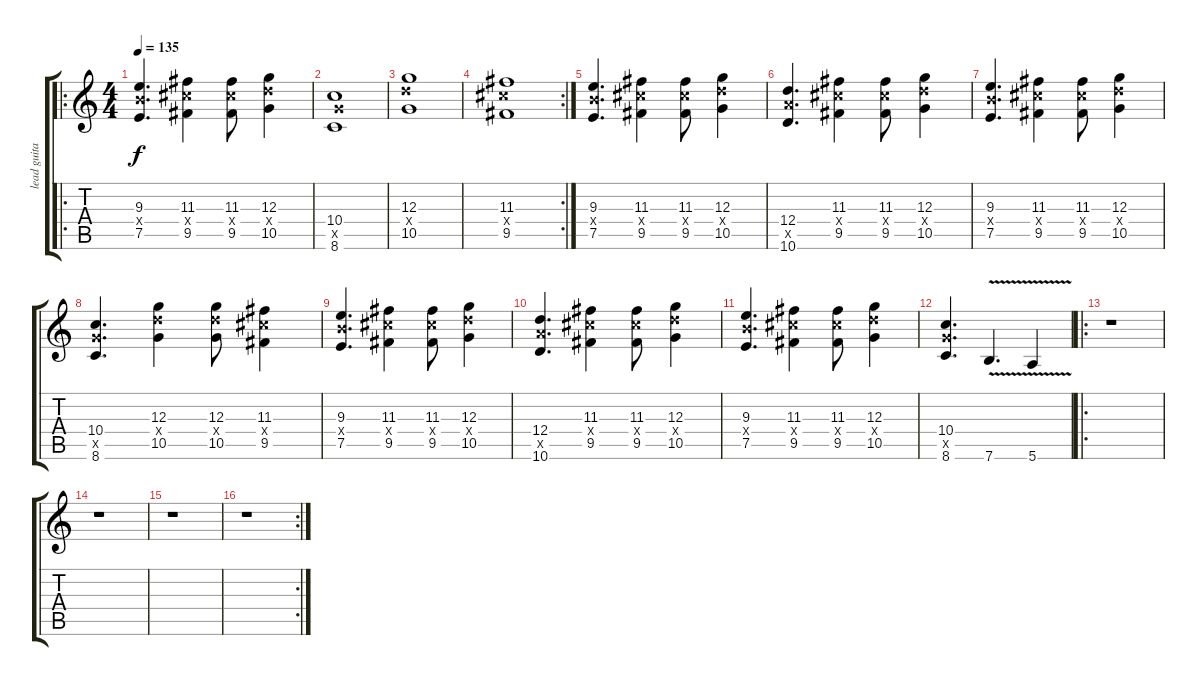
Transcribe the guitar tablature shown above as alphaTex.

\track ("lead guitar" "lead guita") {instrument distortionguitar}
\staff {score tabs}
\tuning (E4 B3 G3 D3 A2 E2) {hide}
\ro
\ts (4 4)
\tempo 135
\clef g2
\ks c
(9.3 9.4{x} 7.5).4{d dy f} (11.3 11.4{x} 9.5).4 (11.3 11.4{x} 9.5).8 (12.3 12.4{x} 10.5).4 |
(10.4 10.5{x} 8.6).1 |
(12.3 12.4{x} 10.5).1 |
\rc 2
(11.3 11.4{x} 9.5).1 |
(9.3 9.4{x} 7.5).4{d} (11.3 11.4{x} 9.5).4 (11.3 11.4{x} 9.5).8 (12.3 12.4{x} 10.5).4 |
(12.4 12.5{x} 10.6).4{d} (11.3 11.4{x} 9.5).4 (11.3 11.4{x} 9.5).8 (12.3 12.4{x} 10.5).4 |
(9.3 9.4{x} 7.5).4{d} (11.3 11.4{x} 9.5).4 (11.3 11.4{x} 9.5).8 (12.3 12.4{x} 10.5).4 |
(10.4 10.5{x} 8.6).4{d} (12.3 12.4{x} 10.5).4 (12.3 12.4{x} 10.5).8 (11.3 11.4{x} 9.5).4 |
(9.3 9.4{x} 7.5).4{d} (11.3 11.4{x} 9.5).4 (11.3 11.4{x} 9.5).8 (12.3 12.4{x} 10.5).4 |
(12.4 12.5{x} 10.6).4{d} (11.3 11.4{x} 9.5).4 (11.3 11.4{x} 9.5).8 (12.3 12.4{x} 10.5).4 |
(9.3 9.4{x} 7.5).4{d} (11.3 11.4{x} 9.5).4 (11.3 11.4{x} 9.5).8 (12.3 12.4{x} 10.5).4 |
(10.4 10.5{x} 8.6).4{d} 7.6{v}.4{d} 5.6{v}.4 |
\ro
r.1 |
r.1 |
r.1 |
\rc 2
r.1
